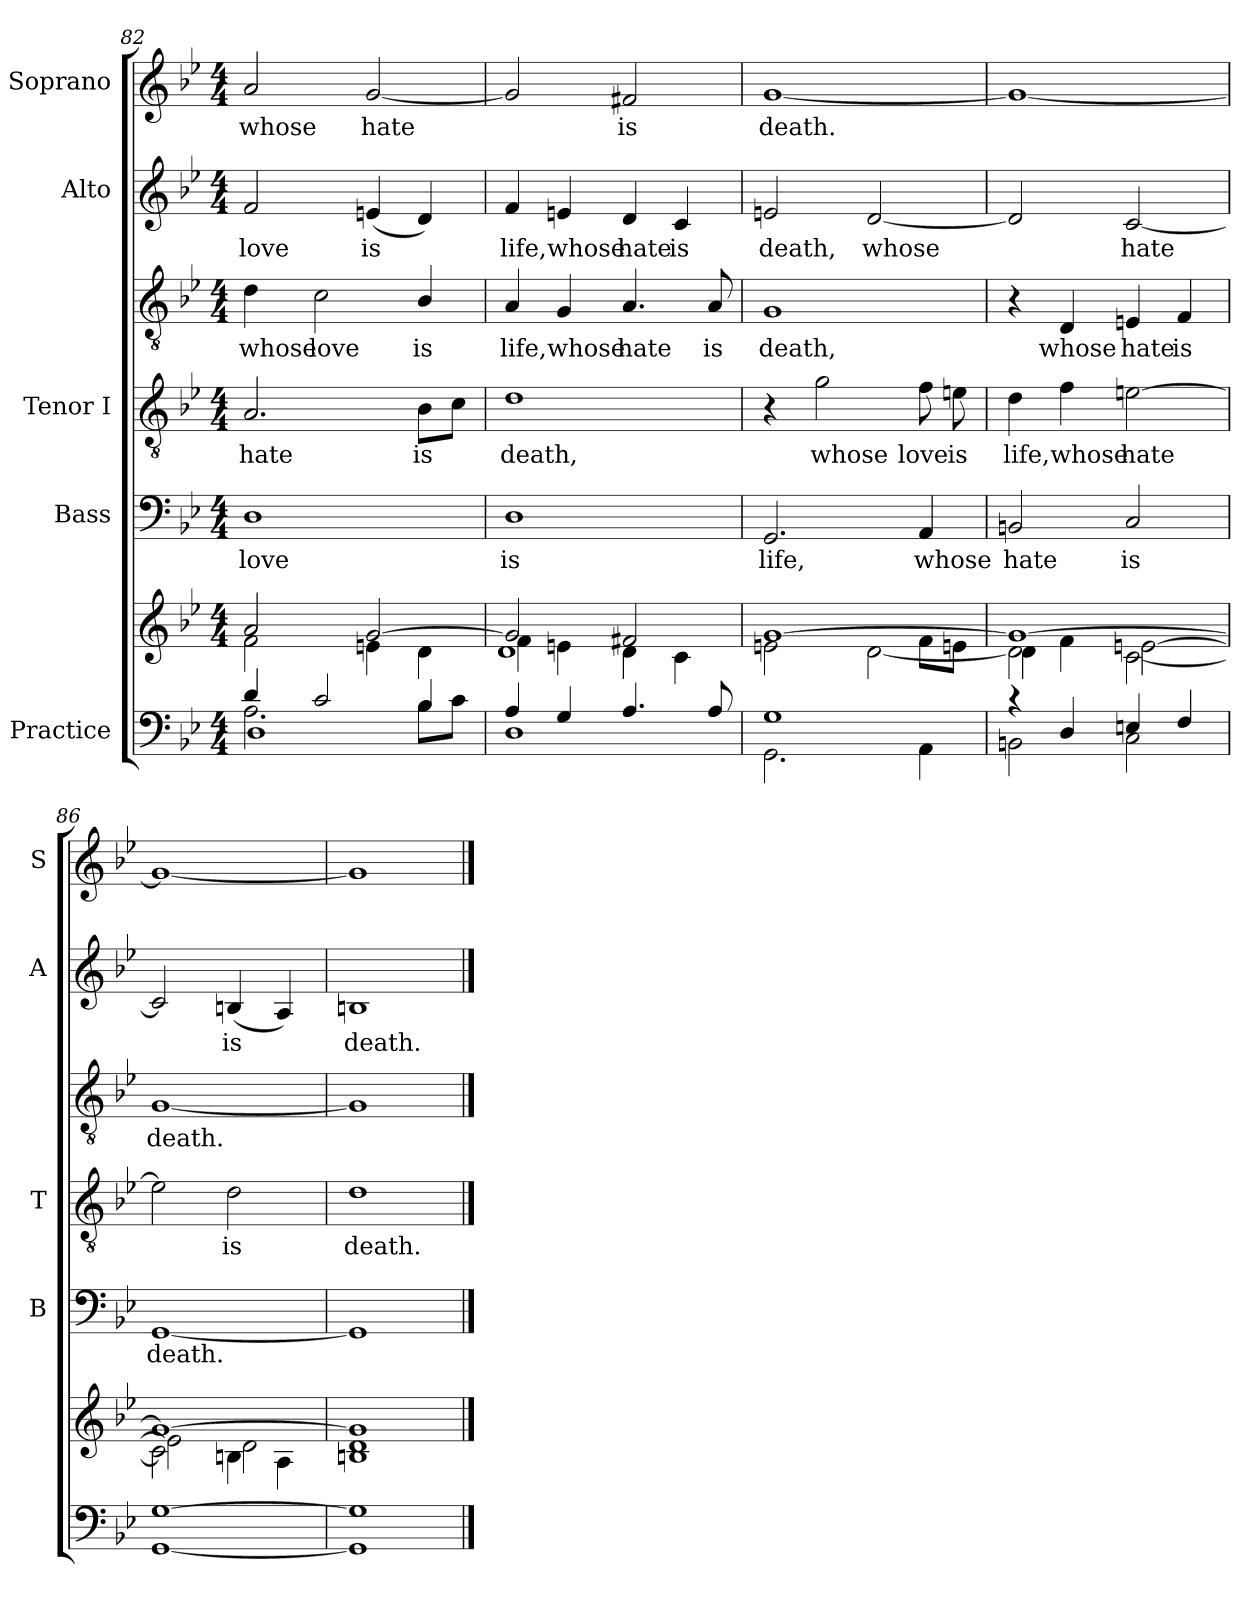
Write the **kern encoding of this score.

**kern	**kern	**kern	**text	**kern	**text	**kern	**text	**kern	**text	**kern	**text
*part5	*part5	*part4	*part4	*part3	*part3	*part3	*part3	*part2	*part2	*part1	*part1
*staff7	*staff6	*staff5	*staff5	*staff4	*staff4	*staff3	*staff3	*staff2	*staff2	*staff1	*staff1
*I"Practice	*	*I"Bass	*	*I"Tenor I	*	*	*	*I"Alto	*	*I"Soprano	*
*	*	*I'B	*	*I'T	*	*	*	*I'A	*	*I'S	*
!!LO:LB:g=z
*clefF4	*clefG2	*clefF4	*	*clefGv2	*	*clefGv2	*	*clefG2	*	*clefG2	*
*k[b-e-]	*k[b-e-]	*k[b-e-]	*	*k[b-e-]	*	*k[b-e-]	*	*k[b-e-]	*	*k[b-e-]	*
*B-:	*B-:	*B-:	*	*B-:	*	*B-:	*	*B-:	*	*B-:	*
*M4/4	*M4/4	*M4/4	*	*M4/4	*	*M4/4	*	*M4/4	*	*M4/4	*
=82	=82	=82	=82	=82	=82	=82	=82	=82	=82	=82	=82
*^	*^	*	*	*	*	*	*	*	*	*	*
*	*^	*	*	*	*	*	*	*	*	*	*	*	*
!	!	!	!	!	!	!LO:LY:b	!	!LO:LY:b	!	!LO:LY:b	!	!LO:LY:b	!	!LO:LY:b
4d/	2.A\	1D	2a/	2f\	1D	love	2.A/	hate	4d\	whose	2f/	love	2a/	whose
!	!	!	!	!	!	!	!	!	!	!LO:LY:b	!	!	!	!
2c/	.	.	.	.	.	.	.	.	2c\	love	.	.	.	.
!	!	!	!	!	!	!	!	!	!	!	!	!LO:LY:b	!	!LO:LY:b
.	.	.	[>2g/	4en\	.	.	.	.	.	.	(<4en/	is	[2g/	hate
!	!	!	!	!	!	!	!	!LO:LY:b	!	!LO:LY:b	!	!	!	!
4B-/	8B-\L	.	.	4d\	.	.	8B-\L	is	4B-/	is	4d/)	.	.	.
.	8c\J	.	.	.	.	.	8c\J	.	.	.	.	.	.	.
*	*v	*v	*	*	*	*	*	*	*	*	*	*	*	*
=83	=83	=83	=83	=83	=83	=83	=83	=83	=83	=83	=83	=83	=83
*	*	*	*^	*	*	*	*	*	*	*	*	*	*
!	!	!	!	!	!	!LO:LY:b	!	!LO:LY:b	!	!LO:LY:b	!	!LO:LY:b	!	!
4A/	1D	2g/]	4f\	1d	1D	is	1d	death,	4A/	life,	4f/	life,	2g/]	.
!	!	!	!	!	!	!	!	!	!	!LO:LY:b	!	!LO:LY:b	!	!
4G/	.	.	4en\	.	.	.	.	.	4G/	whose	4en/	whose	.	.
!	!	!	!	!	!	!	!	!	!	!LO:LY:b	!	!LO:LY:b	!	!LO:LY:b
4.A/	.	2f#X/	4d\	.	.	.	.	.	4.A/	hate	4d/	hate	2f#X/	is
!	!	!	!	!	!	!	!	!	!	!	!	!LO:LY:b	!	!
.	.	.	4c\	.	.	.	.	.	.	.	4c/	is	.	.
!	!	!	!	!	!	!	!	!	!	!LO:LY:b	!	!	!	!
8A/	.	.	.	.	.	.	.	.	8A/	is	.	.	.	.
=84	=84	=84	=84	=84	=84	=84	=84	=84	=84	=84	=84	=84	=84	=84
*	*^	*	*	*	*	*	*	*	*	*	*	*	*	*
!	!	!	!	!	!	!	!LO:LY:b	!	!	!	!LO:LY:b	!	!LO:LY:b	!	!LO:LY:b
1G	4ryy	2.GG\	[>1g	2en\	4ryy	2.GG/	life,	4r	.	1G	death,	2en/	death,	[1g	death.
!	!	!	!	!	!	!	!	!	!LO:LY:b	!	!	!	!	!	!
.	2.ryy	.	.	.	2g\yy	.	.	2g\	whose	.	.	.	.	.	.
!	!	!	!	!	!	!	!	!	!	!	!	!	!LO:LY:b	!	!
.	.	.	.	[<2d\	.	.	.	.	.	.	.	[2d/	whose	.	.
!	!	!	!	!	!	!	!LO:LY:b	!	!LO:LY:b	!	!	!	!	!	!
.	.	4AA\	.	.	8f\L	4AA/	whose	8f\	love	.	.	.	.	.	.
!	!	!	!	!	!	!	!	!	!LO:LY:b	!	!	!	!	!	!
.	.	.	.	.	8en\J	.	.	8en\	is	.	.	.	.	.	.
*	*v	*v	*	*	*	*	*	*	*	*	*	*	*	*	*
=85	=85	=85	=85	=85	=85	=85	=85	=85	=85	=85	=85	=85	=85	=85
!	!	!	!	!	!	!LO:LY:b	!	!LO:LY:b	!	!	!	!	!	!
4rc	2BBn\	1g_	2d\]	4d\	2BBn/	hate	4d\	life,	4r	.	2d/]	.	1g_	.
!	!	!	!	!	!	!	!	!LO:LY:b	!	!LO:LY:b	!	!	!	!
4D/	.	.	.	4f\	.	.	4f\	whose	4D/	whose	.	.	.	.
!	!	!	!	!	!	!LO:LY:b	!	!LO:LY:b	!	!LO:LY:b	!	!LO:LY:b	!	!
4En/	2C\	.	[<2c\	[2en\	2C/	is	[2en\	hate	4En/	hate	[2c/	hate	.	.
!	!	!	!	!	!	!	!	!	!	!LO:LY:b	!	!	!	!
4F/	.	.	.	.	.	.	.	.	4F/	is	.	.	.	.
=86	=86	=86	=86	=86	=86	=86	=86	=86	=86	=86	=86	=86	=86	=86
!	!	!	!	!	!	!LO:LY:b	!	!	!	!LO:LY:b	!	!	!	!
[>1G	[<1GG	1g_	2c\]	2e\]	[1GG	death.	2e\]	.	[1G	death.	2c/]	.	1g_	.
!	!	!	!	!	!	!	!	!LO:LY:b	!	!	!	!LO:LY:b	!	!
.	.	.	4Bn\	2d\	.	.	2d\	is	.	.	(<4Bn/	is	.	.
.	.	.	4A\	.	.	.	.	.	.	.	4A/)	.	.	.
=87	=87	=87	=87	=87	=87	=87	=87	=87	=87	=87	=87	=87	=87	=87
!	!	!	!	!	!	!	!	!LO:LY:b	!	!	!	!LO:LY:b	!	!
1G]	1GG]	1g]	1Bn	1d	1GG]	.	1d	death.	1G]	.	1Bn	death.	1g]	.
*v	*v	*	*	*	*	*	*	*	*	*	*	*	*	*
*	*v	*v	*v	*	*	*	*	*	*	*	*	*	*
==	==	==	==	==	==	==	==	==	==	==	==
*-	*-	*-	*-	*-	*-	*-	*-	*-	*-	*-	*-
